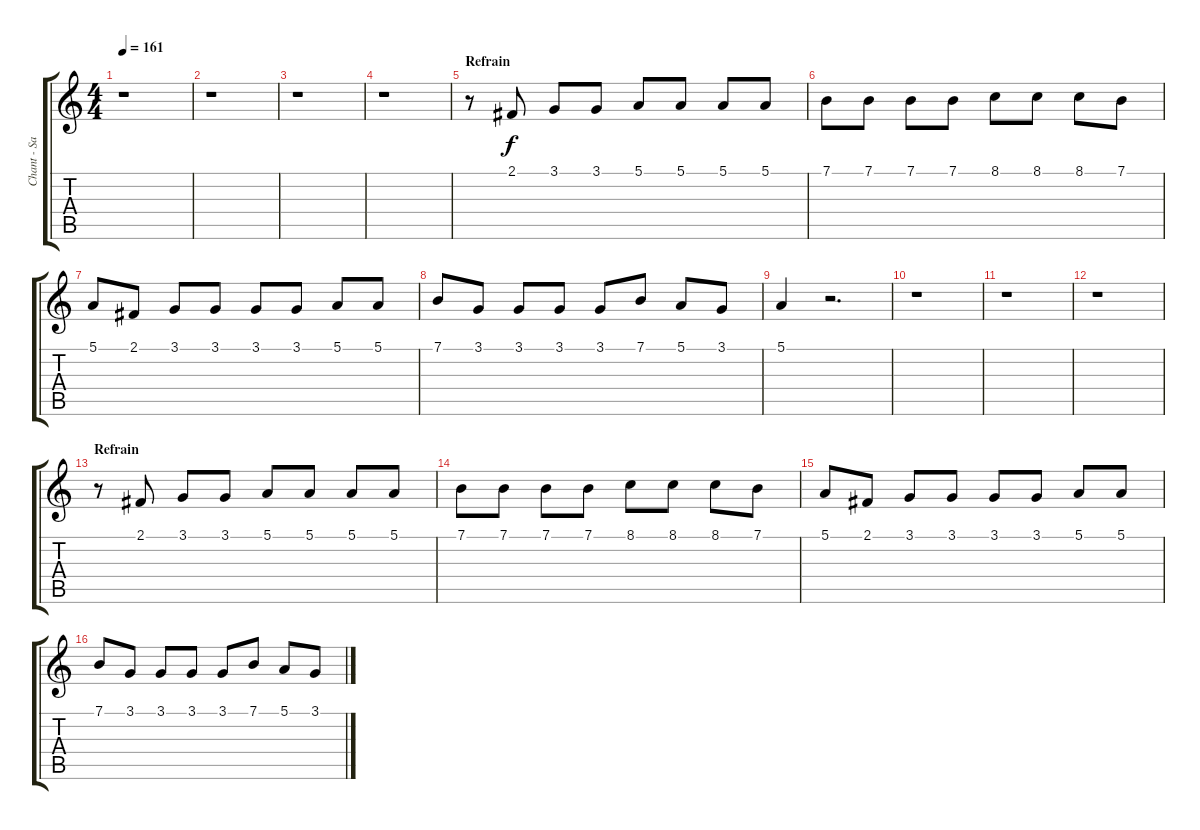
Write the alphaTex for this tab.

\track ("Chant - Sarah" "Chant - Sa") {instrument sopranosax}
\staff {score tabs}
\tuning (E4 B3 G3 D3 A2 E2) {hide}
\ts (4 4)
\tempo 161
\clef g2
\ks c
r.1{dy f} |
r.1 |
r.1 |
r.1 |
\section ("" "Refrain")
r.8 2.1.8 3.1.8 3.1.8 5.1.8 5.1.8 5.1.8 5.1.8 |
7.1.8 7.1.8 7.1.8 7.1.8 8.1.8 8.1.8 8.1.8 7.1.8 |
5.1.8 2.1.8 3.1.8 3.1.8 3.1.8 3.1.8 5.1.8 5.1.8 |
7.1.8 3.1.8 3.1.8 3.1.8 3.1.8 7.1.8 5.1.8 3.1.8 |
5.1.4 r.2{d} |
r.1 |
r.1 |
r.1 |
\section ("" "Refrain")
r.8 2.1.8 3.1.8 3.1.8 5.1.8 5.1.8 5.1.8 5.1.8 |
7.1.8 7.1.8 7.1.8 7.1.8 8.1.8 8.1.8 8.1.8 7.1.8 |
5.1.8 2.1.8 3.1.8 3.1.8 3.1.8 3.1.8 5.1.8 5.1.8 |
7.1.8 3.1.8 3.1.8 3.1.8 3.1.8 7.1.8 5.1.8 3.1.8
